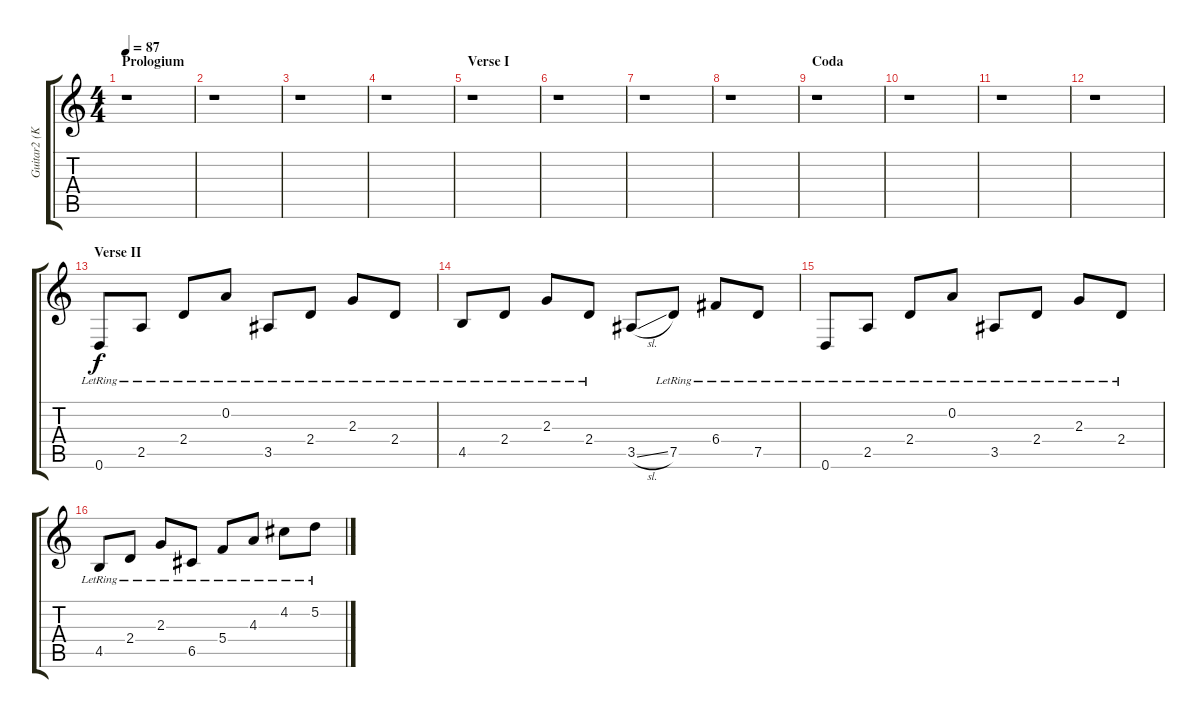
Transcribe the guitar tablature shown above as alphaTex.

\track ("Guitar2 (Kuddel)" "Guitar2 (K") {instrument electricguitarjazz}
\staff {score tabs}
\tuning (D4 A3 F3 C3 G2 D2) {hide}
\ts (4 4)
\section ("" "Prologium")
\tempo 87
\clef g2
\ks c
r.1{dy f instrument electricguitarjazz} |
r.1 |
r.1 |
r.1 |
\section ("" "Verse I")
r.1 |
r.1 |
r.1 |
r.1 |
\section ("" "Coda")
r.1 |
r.1 |
r.1 |
r.1 |
\section ("" "Verse II")
0.6{lr}.8 2.5{lr}.8 2.4{lr}.8 0.2{lr}.8 3.5{lr}.8 2.4{lr}.8 2.3{lr}.8 2.4{lr}.8 |
4.5{lr}.8 2.4{lr}.8 2.3{lr}.8 2.4{lr}.8 3.5{sl}.8 7.5{lr}.8 6.4{lr}.8 7.5{lr}.8 |
0.6{lr}.8 2.5{lr}.8 2.4{lr}.8 0.2{lr}.8 3.5{lr}.8 2.4{lr}.8 2.3{lr}.8 2.4{lr}.8 |
4.5{lr}.8 2.4{lr}.8 2.3{lr}.8 6.5{lr}.8 5.4{lr}.8 4.3{lr}.8 4.2{lr}.8 5.2{lr}.8
